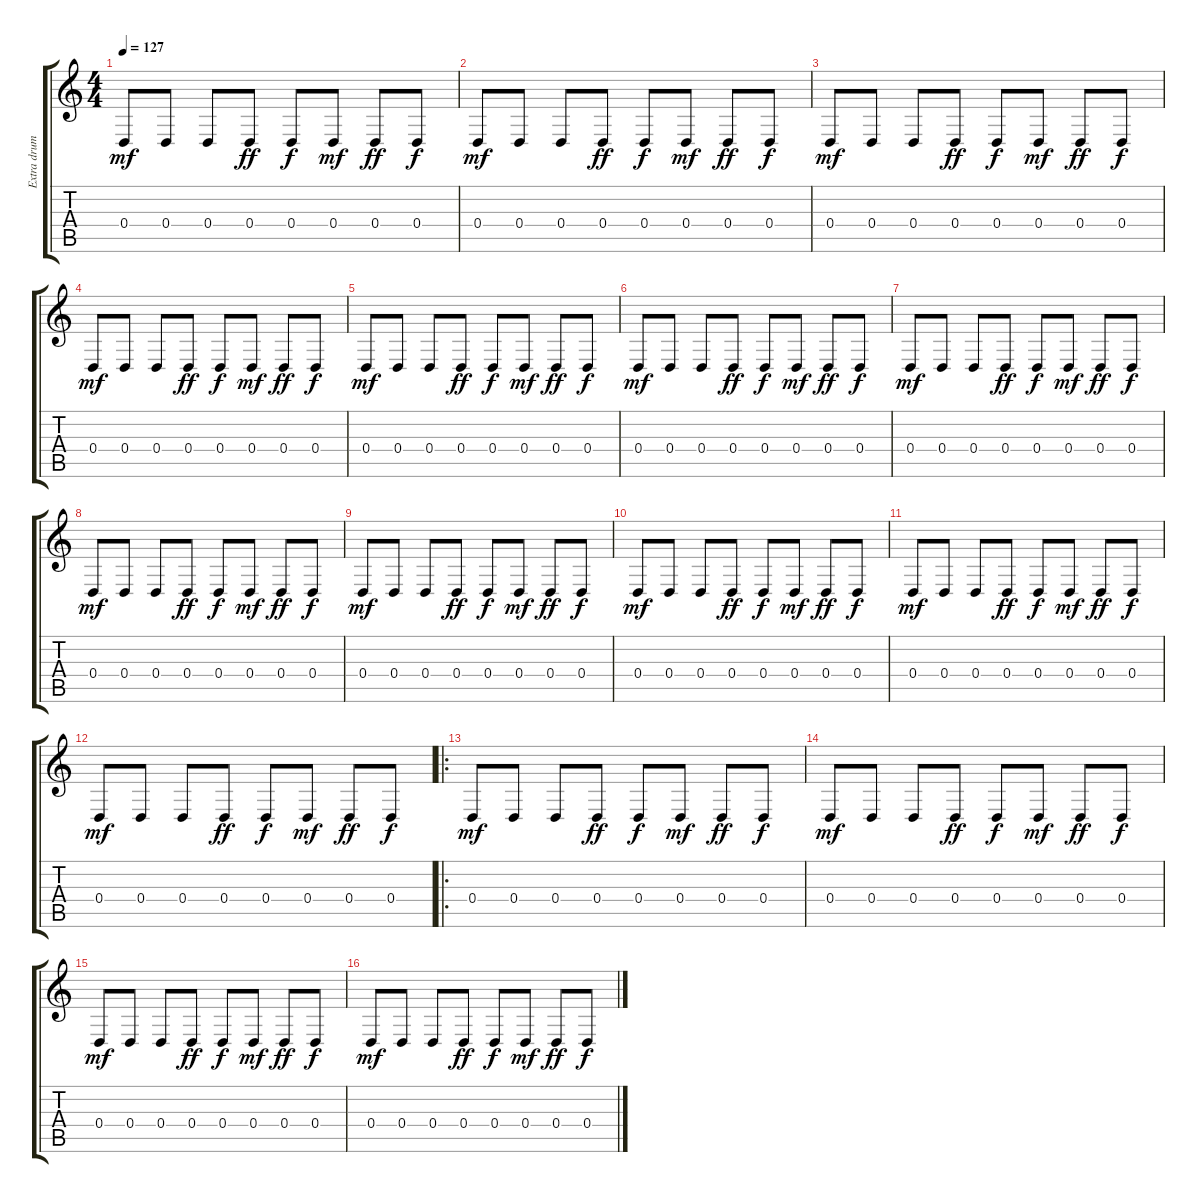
\track ("Extra drum 1" "Extra drum") {instrument melodictom}
\staff {score tabs}
\tuning (E4 B3 G3 D3 A2 E2) {hide}
\ts (4 4)
\tempo 127
\clef g2
\ks c
0.4.8{dy mf} 0.4.8 0.4.8 0.4.8{dy ff} 0.4.8{dy f} 0.4.8{dy mf} 0.4.8{dy ff} 0.4.8{dy f} |
0.4.8{dy mf} 0.4.8 0.4.8 0.4.8{dy ff} 0.4.8{dy f} 0.4.8{dy mf} 0.4.8{dy ff} 0.4.8{dy f} |
0.4.8{dy mf} 0.4.8 0.4.8 0.4.8{dy ff} 0.4.8{dy f} 0.4.8{dy mf} 0.4.8{dy ff} 0.4.8{dy f} |
0.4.8{dy mf} 0.4.8 0.4.8 0.4.8{dy ff} 0.4.8{dy f} 0.4.8{dy mf} 0.4.8{dy ff} 0.4.8{dy f} |
0.4.8{dy mf} 0.4.8 0.4.8 0.4.8{dy ff} 0.4.8{dy f} 0.4.8{dy mf} 0.4.8{dy ff} 0.4.8{dy f} |
0.4.8{dy mf} 0.4.8 0.4.8 0.4.8{dy ff} 0.4.8{dy f} 0.4.8{dy mf} 0.4.8{dy ff} 0.4.8{dy f} |
0.4.8{dy mf} 0.4.8 0.4.8 0.4.8{dy ff} 0.4.8{dy f} 0.4.8{dy mf} 0.4.8{dy ff} 0.4.8{dy f} |
0.4.8{dy mf} 0.4.8 0.4.8 0.4.8{dy ff} 0.4.8{dy f} 0.4.8{dy mf} 0.4.8{dy ff} 0.4.8{dy f} |
0.4.8{dy mf} 0.4.8 0.4.8 0.4.8{dy ff} 0.4.8{dy f} 0.4.8{dy mf} 0.4.8{dy ff} 0.4.8{dy f} |
0.4.8{dy mf} 0.4.8 0.4.8 0.4.8{dy ff} 0.4.8{dy f} 0.4.8{dy mf} 0.4.8{dy ff} 0.4.8{dy f} |
0.4.8{dy mf} 0.4.8 0.4.8 0.4.8{dy ff} 0.4.8{dy f} 0.4.8{dy mf} 0.4.8{dy ff} 0.4.8{dy f} |
0.4.8{dy mf} 0.4.8 0.4.8 0.4.8{dy ff} 0.4.8{dy f} 0.4.8{dy mf} 0.4.8{dy ff} 0.4.8{dy f} |
\ro
0.4.8{dy mf} 0.4.8 0.4.8 0.4.8{dy ff} 0.4.8{dy f} 0.4.8{dy mf} 0.4.8{dy ff} 0.4.8{dy f} |
0.4.8{dy mf} 0.4.8 0.4.8 0.4.8{dy ff} 0.4.8{dy f} 0.4.8{dy mf} 0.4.8{dy ff} 0.4.8{dy f} |
0.4.8{dy mf} 0.4.8 0.4.8 0.4.8{dy ff} 0.4.8{dy f} 0.4.8{dy mf} 0.4.8{dy ff} 0.4.8{dy f} |
0.4.8{dy mf} 0.4.8 0.4.8 0.4.8{dy ff} 0.4.8{dy f} 0.4.8{dy mf} 0.4.8{dy ff} 0.4.8{dy f}
